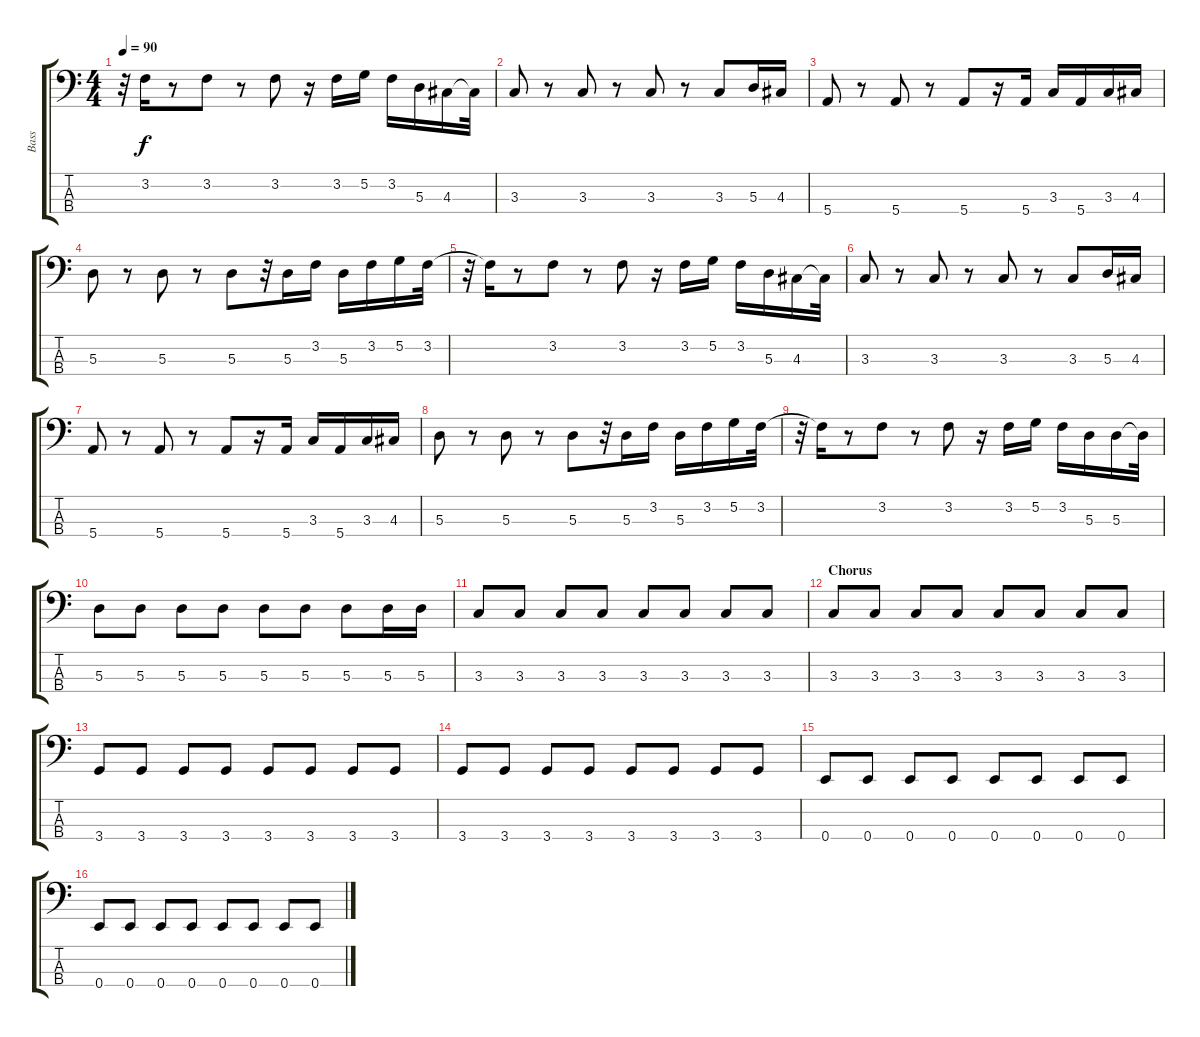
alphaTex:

\track ("Bass" "Bass") {instrument distortionguitar}
\staff {score tabs}
\tuning (G2 D2 A1 E1) {hide}
\ts (4 4)
\tempo 90
\clef f4
\ks c
r.32{dy f} 3.2{t}.16 r.8 3.2.8 r.8 3.2.8 r.16 3.2.16 5.2.16 3.2.16 5.3.16 4.3.16 4.3{t}.32 |
3.3.8 r.8 3.3.8 r.8 3.3.8 r.8 3.3.8 5.3.16 4.3.16 |
5.4.8 r.8 5.4.8 r.8 5.4.8 r.16 5.4.16 3.3.16 5.4.16 3.3.16 4.3.16 |
5.3.8 r.8 5.3.8 r.8 5.3.8 r.32 5.3.16 3.2.16 5.3.16 3.2.16 5.2.16 3.2.32 |
r.32 3.2{t}.16 r.8 3.2.8 r.8 3.2.8 r.16 3.2.16 5.2.16 3.2.16 5.3.16 4.3.16 4.3{t}.32 |
3.3.8 r.8 3.3.8 r.8 3.3.8 r.8 3.3.8 5.3.16 4.3.16 |
5.4.8 r.8 5.4.8 r.8 5.4.8 r.16 5.4.16 3.3.16 5.4.16 3.3.16 4.3.16 |
5.3.8 r.8 5.3.8 r.8 5.3.8 r.32 5.3.16 3.2.16 5.3.16 3.2.16 5.2.16 3.2.32 |
r.32 3.2{t}.16 r.8 3.2.8 r.8 3.2.8 r.16 3.2.16 5.2.16 3.2.16 5.3.16 5.3.16 5.3{t}.32 |
5.3.8 5.3.8 5.3.8 5.3.8 5.3.8 5.3.8 5.3.8 5.3.16 5.3.16 |
3.3.8 3.3.8 3.3.8 3.3.8 3.3.8 3.3.8 3.3.8 3.3.8 |
\section ("" "Chorus")
3.3.8 3.3.8 3.3.8 3.3.8 3.3.8 3.3.8 3.3.8 3.3.8 |
3.4.8 3.4.8 3.4.8 3.4.8 3.4.8 3.4.8 3.4.8 3.4.8 |
3.4.8 3.4.8 3.4.8 3.4.8 3.4.8 3.4.8 3.4.8 3.4.8 |
0.4.8 0.4.8 0.4.8 0.4.8 0.4.8 0.4.8 0.4.8 0.4.8 |
0.4.8 0.4.8 0.4.8 0.4.8 0.4.8 0.4.8 0.4.8 0.4.8
